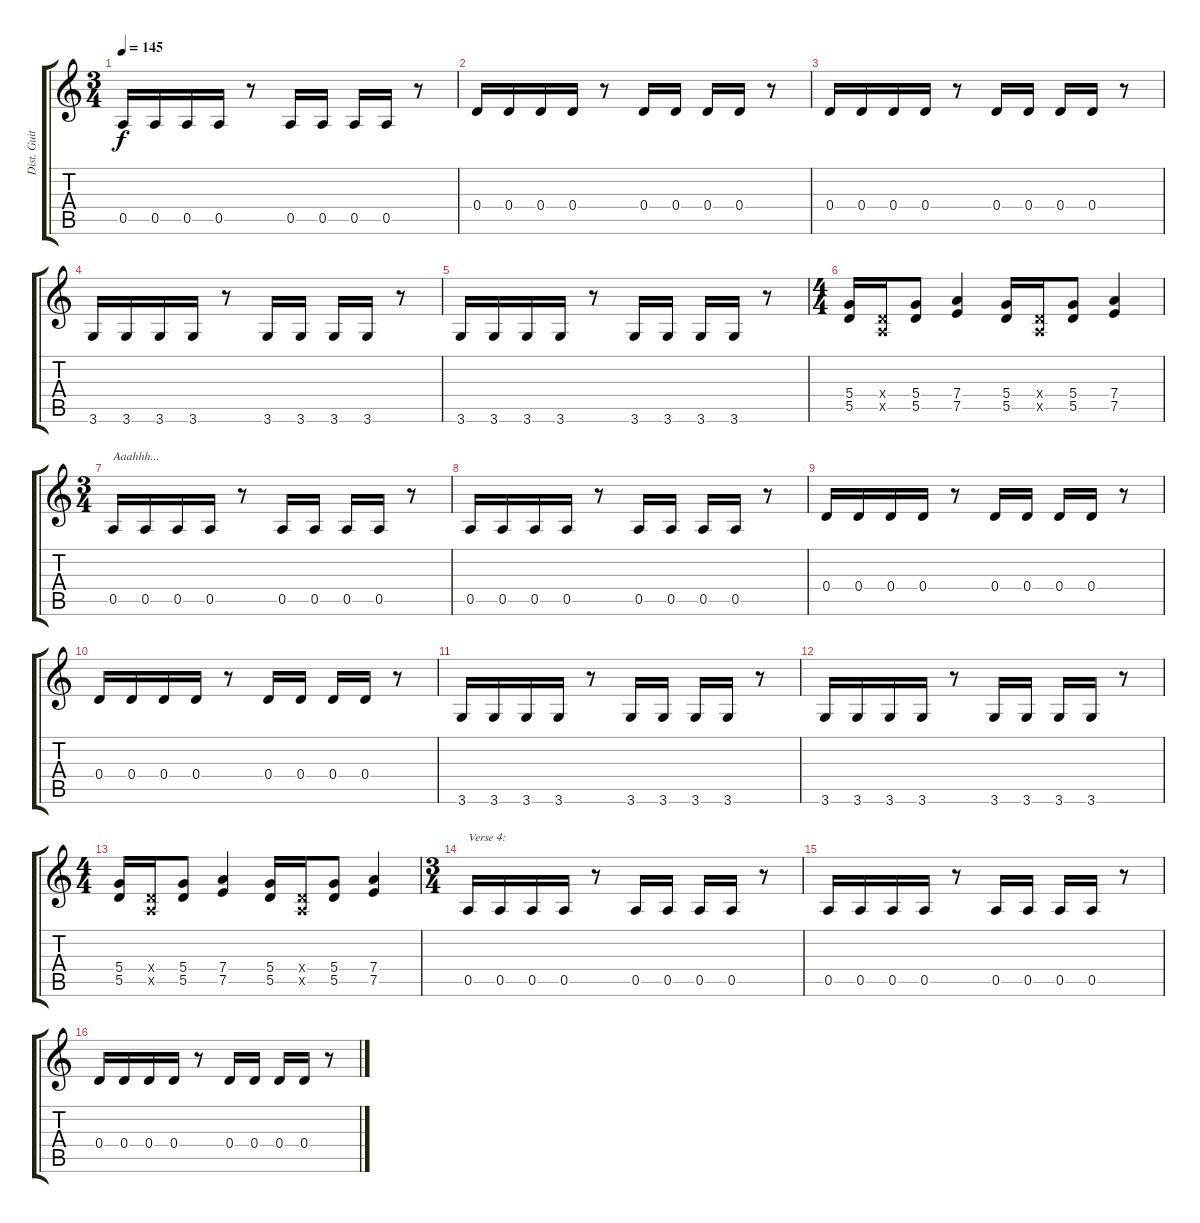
\track ("Dist. Guitar 1" "Dist. Guit") {instrument distortionguitar}
\staff {score tabs}
\tuning (E4 B3 G3 D3 A2 E2) {hide}
\ts (3 4)
\tempo 145
\clef g2
\ks c
0.5.16{dy f} 0.5.16 0.5.16 0.5.16 r.8 0.5.16 0.5.16 0.5.16 0.5.16 r.8 |
0.4.16 0.4.16 0.4.16 0.4.16 r.8 0.4.16 0.4.16 0.4.16 0.4.16 r.8 |
0.4.16 0.4.16 0.4.16 0.4.16 r.8 0.4.16 0.4.16 0.4.16 0.4.16 r.8 |
3.6.16 3.6.16 3.6.16 3.6.16 r.8 3.6.16 3.6.16 3.6.16 3.6.16 r.8 |
3.6.16 3.6.16 3.6.16 3.6.16 r.8 3.6.16 3.6.16 3.6.16 3.6.16 r.8 |
\ts (4 4)
(5.4 5.5).16 (0.4{x} 0.5{x}).16 (5.4 5.5).8 (7.4 7.5).4 (5.4 5.5).16 (0.4{x} 0.5{x}).16 (5.4 5.5).8 (7.4 7.5).4 |
\ts (3 4)
0.5.16{txt "Aaahhh..."} 0.5.16 0.5.16 0.5.16 r.8 0.5.16 0.5.16 0.5.16 0.5.16 r.8 |
0.5.16 0.5.16 0.5.16 0.5.16 r.8 0.5.16 0.5.16 0.5.16 0.5.16 r.8 |
0.4.16 0.4.16 0.4.16 0.4.16 r.8 0.4.16 0.4.16 0.4.16 0.4.16 r.8 |
0.4.16 0.4.16 0.4.16 0.4.16 r.8 0.4.16 0.4.16 0.4.16 0.4.16 r.8 |
3.6.16 3.6.16 3.6.16 3.6.16 r.8 3.6.16 3.6.16 3.6.16 3.6.16 r.8 |
3.6.16 3.6.16 3.6.16 3.6.16 r.8 3.6.16 3.6.16 3.6.16 3.6.16 r.8 |
\ts (4 4)
(5.4 5.5).16 (0.4{x} 0.5{x}).16 (5.4 5.5).8 (7.4 7.5).4 (5.4 5.5).16 (0.4{x} 0.5{x}).16 (5.4 5.5).8 (7.4 7.5).4 |
\ts (3 4)
0.5.16{txt "Verse 4:"} 0.5.16 0.5.16 0.5.16 r.8 0.5.16 0.5.16 0.5.16 0.5.16 r.8 |
0.5.16 0.5.16 0.5.16 0.5.16 r.8 0.5.16 0.5.16 0.5.16 0.5.16 r.8 |
0.4.16 0.4.16 0.4.16 0.4.16 r.8 0.4.16 0.4.16 0.4.16 0.4.16 r.8
